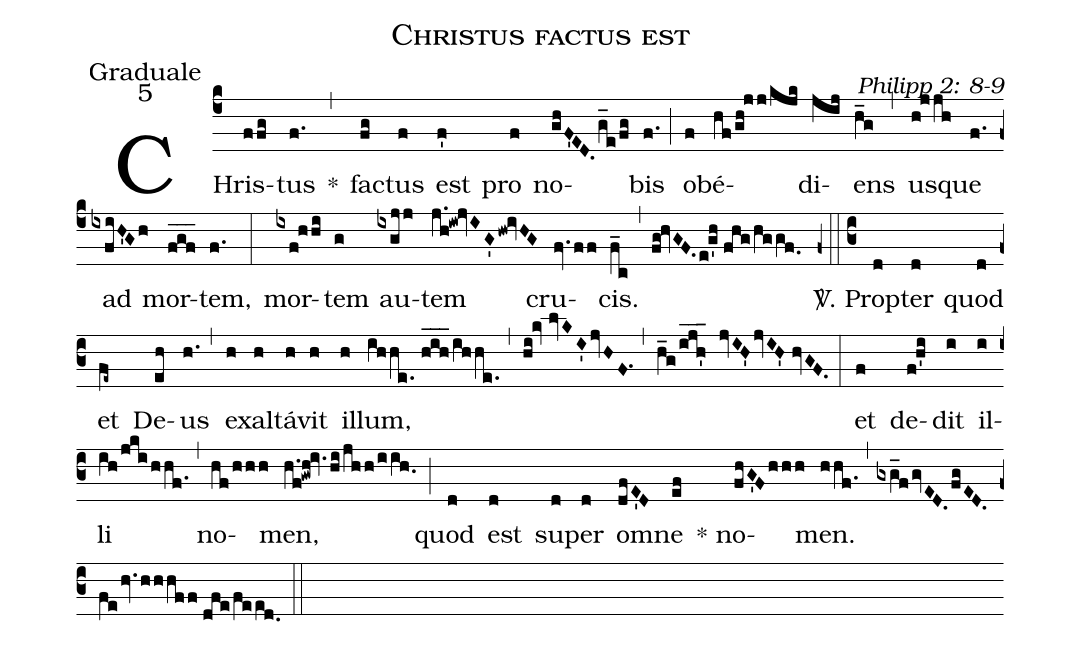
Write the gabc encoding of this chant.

name: Christus factus est;
office-part: Graduale;
mode: 5;
commentary: Philipp 2: 8-9;
%%
(c4) CHris(ffg)tus(f.) *(,) fac(fg)tus(f) est(f') pro(f) no(ghF'ED.g_e/fg)bis(f.) (;) ob(f)é(hf/gh!jj/kjk)di(jij)ens(h_g) (,) us(h!jjh)que(f.) ad(ixfiH'Gh) mor(f_g_f_)tem,(f.) (:)
mor(ixf!hhi)tem(g) au(ixgjj)tem(j.h!iw!jvIG'hw!ivHG) cru(fv.ff)cis.(f_c) (,) (fg!hvGF.e!g'h//fhg/hggf.0) (z0::c3)
<sp>V/</sp>. Prop(d)ter(d) quod(d) et(fe~) De(eh)us(h.) (,) ex(h)al(h)tá(h)vit(h) il(h)lum,(ihhe.//h_i_h_/ihhe.) (,) (hi!kv//lvKI'jvHF.1) (,) (h_g/ijh'___ jvIH'jvIH'//hvGF.) (:)
et(f) de(f!h'i)dit(i) il(i)li(ih/jki/hhf.) (,) no(hf/hhh)men,(h.f!gwh!iv.hi/jhh/iih.0) (;) quod(d) est(d) su(d)per(d) om(dfE'D)ne(ef) * no(fhG'Fhhh)men.(hhf.) (,) (gxg_fgvED.fgED.fehv.hhhff//dfe/feed.0) (::)
